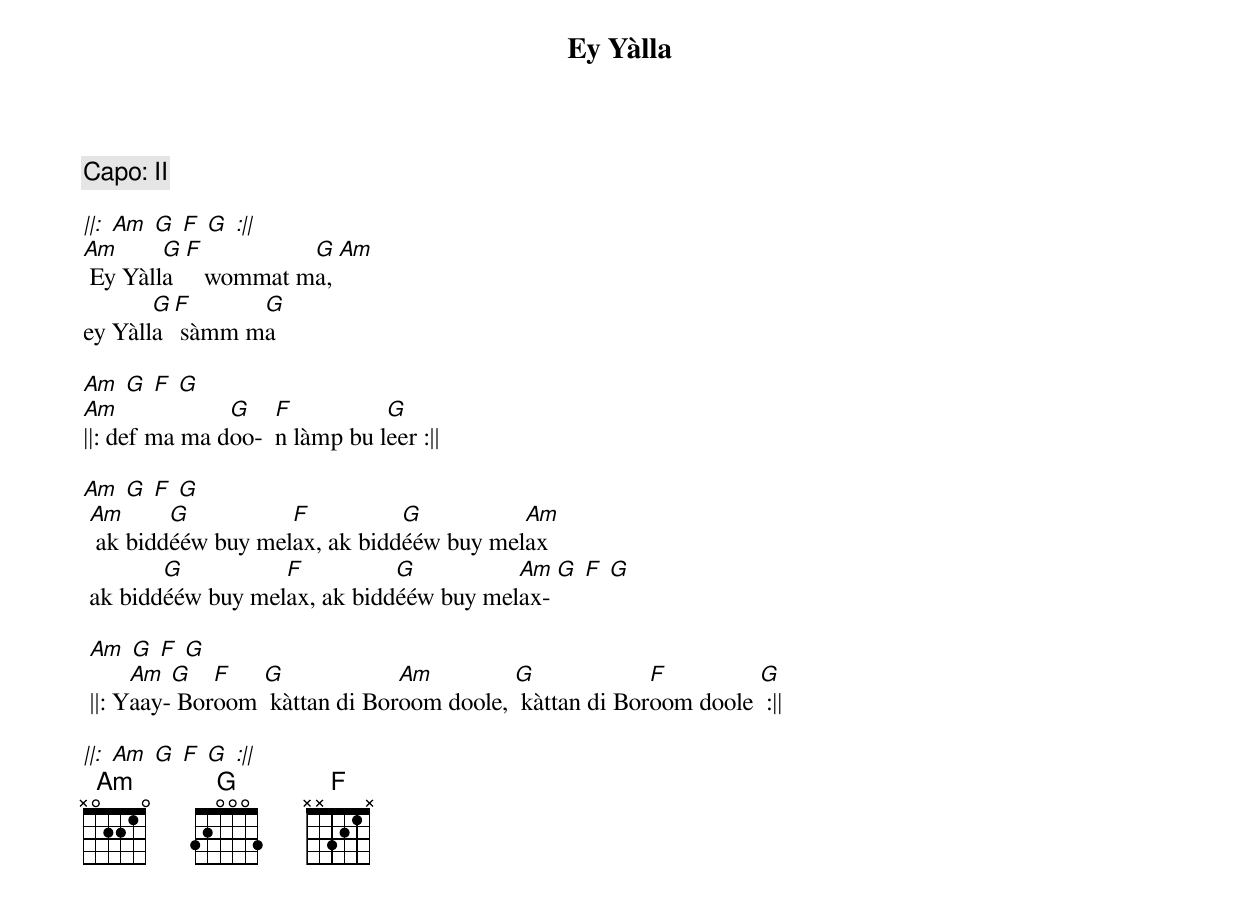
{title: Ey Yàlla}
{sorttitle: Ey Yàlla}
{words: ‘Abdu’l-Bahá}
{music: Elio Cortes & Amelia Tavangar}
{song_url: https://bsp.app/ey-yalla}
{define: F base-fret 1 frets x x 3 2 1 x}
{c: Capo: II}

[||:] [Am] [G] [F] [G] [:||]
[Am] Ey Yàll[G]a  [F]   wommat m[G]a, [Am]
ey Yàll[G]a [F] sàmm m[G]a

[Am] [G] [F] [G]
[Am]||: def ma ma d[G]oo-  [F]n làmp bu l[G]eer :||

[Am] [G] [F] [G]
 [Am] ak bidd[G]ééw buy mel[F]ax, ak bidd[G]ééw buy mel[Am]ax
 ak bidd[G]ééw buy mel[F]ax, ak bidd[G]ééw buy mel[Am]ax- [G] [F] [G]

 [Am] [G] [F] [G]
 ||: Y[Am]aay-[G] Bor[F]oom [G] kàttan di Bor[Am]oom doole, [G] kàttan di Bor[F]oom doole [G] :||

[||:] [Am] [G] [F] [G] [:||]
